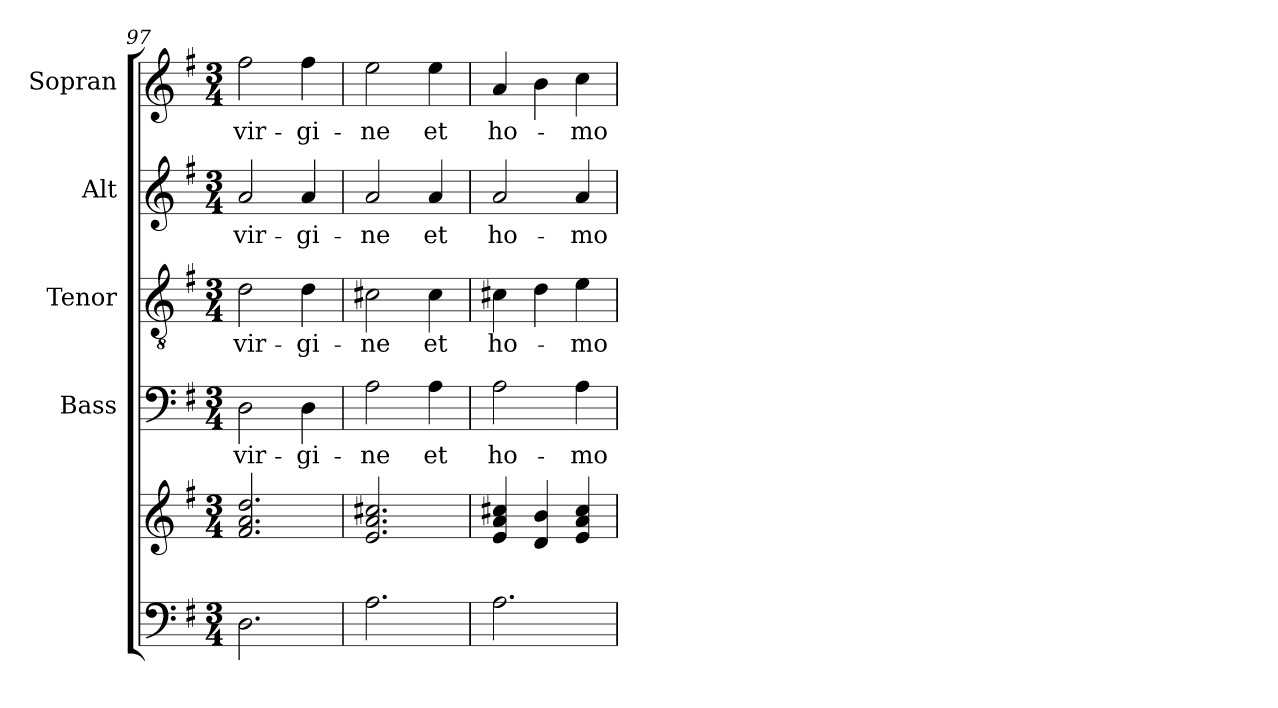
**kern	**kern	**kern	**text	**kern	**text	**kern	**text	**kern	**text
*part5	*part5	*part4	*part4	*part3	*part3	*part2	*part2	*part1	*part1
*staff6	*staff5	*staff4	*staff4	*staff3	*staff3	*staff2	*staff2	*staff1	*staff1
*	*	*I"Bass	*	*I"Tenor	*	*I"Alt	*	*I"Sopran	*
*	*	*I'B.	*	*I'T.	*	*I'A.	*	*I'S.	*
*clefF4	*clefG2	*clefF4	*	*clefGv2	*	*clefG2	*	*clefG2	*
*k[f#]	*k[f#]	*k[f#]	*	*k[f#]	*	*k[f#]	*	*k[f#]	*
*G:	*G:	*G:	*	*G:	*	*G:	*	*G:	*
*M3/4	*M3/4	*M3/4	*	*M3/4	*	*M3/4	*	*M3/4	*
=97	=97	=97	=97	=97	=97	=97	=97	=97	=97
!	!	!	!LO:LY:b	!	!LO:LY:b	!	!LO:LY:b	!	!LO:LY:b
2.D\	2.f#/ 2.a/ 2.dd/	2D\	vir-	2d\	vir-	2a/	vir-	2ff#\	vir-
!	!	!	!LO:LY:b	!	!LO:LY:b	!	!LO:LY:b	!	!LO:LY:b
.	.	4D\	-gi-	4d\	-gi-	4a/	-gi-	4ff#\	-gi-
=98	=98	=98	=98	=98	=98	=98	=98	=98	=98
!	!	!	!LO:LY:b	!	!LO:LY:b	!	!LO:LY:b	!	!LO:LY:b
2.A\	2.e/ 2.a/ 2.cc#X/	2A\	-ne	2c#X\	-ne	2a/	-ne	2ee\	-ne
!	!	!	!LO:LY:b	!	!LO:LY:b	!	!LO:LY:b	!	!LO:LY:b
.	.	4A\	et	4c#\	et	4a/	et	4ee\	et
=99	=99	=99	=99	=99	=99	=99	=99	=99	=99
!	!	!	!LO:LY:b	!	!LO:LY:b	!	!LO:LY:b	!	!LO:LY:b
2.A\	4e/ 4a/ 4cc#X/	2A\	ho-	4c#X\	ho-	2a/	ho-	4a/	ho-
.	4d/ 4b/	.	.	4d\	.	.	.	4b\	.
!	!	!	!LO:LY:b	!	!LO:LY:b	!	!LO:LY:b	!	!LO:LY:b
.	4e/ 4a/ 4cc#/	4A\	-mo	4e\	-mo	4a/	-mo	4cc\	-mo
=	=	=	=	=	=	=	=	=	=
*-	*-	*-	*-	*-	*-	*-	*-	*-	*-
